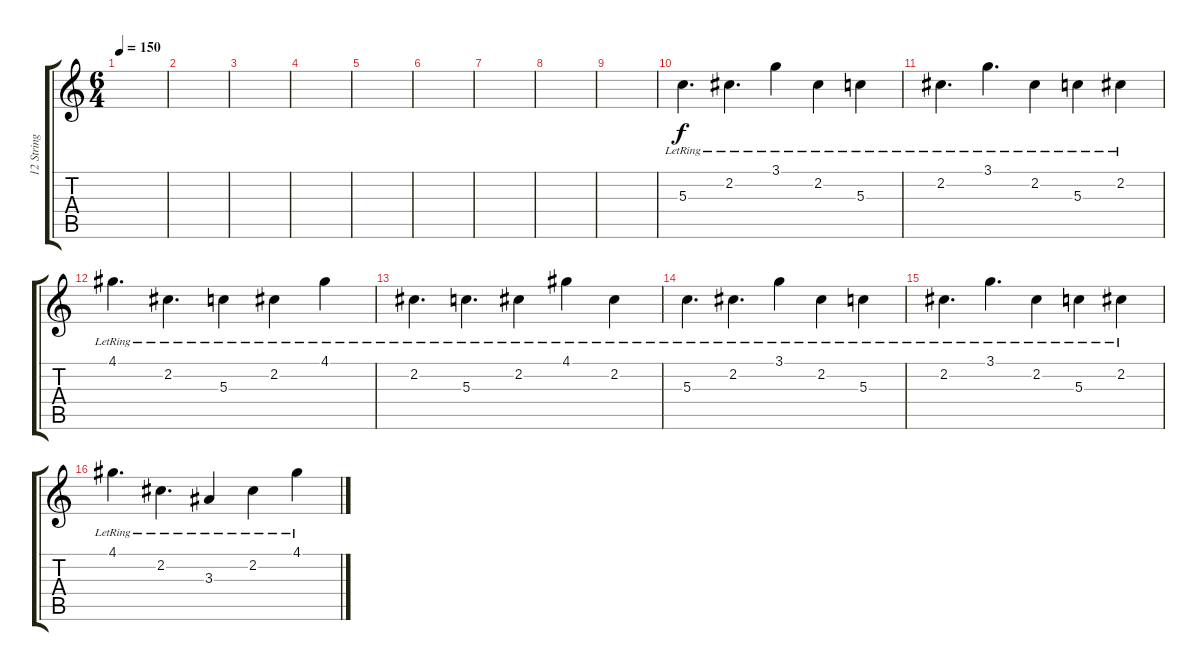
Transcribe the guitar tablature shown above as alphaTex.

\track ("12 String Acoustic" "12 String ") {instrument acousticguitarsteel}
\staff {score tabs}
\tuning (E4 B3 G3 D3 A2 E2) {hide}
\ts (6 4)
\tempo 150
\clef g2
\ks c
|
|
|
|
|
|
|
|
|
5.3{lr}.4{d} 2.2{lr}.4{d} 3.1{lr}.4 2.2{lr}.4 5.3{lr}.4 |
2.2{lr}.4{d} 3.1{lr}.4{d} 2.2{lr}.4 5.3{lr}.4 2.2{lr}.4 |
4.1{lr}.4{d} 2.2{lr}.4{d} 5.3{lr}.4 2.2{lr}.4 4.1{lr}.4 |
2.2{lr}.4{d} 5.3{lr}.4{d} 2.2{lr}.4 4.1{lr}.4 2.2{lr}.4 |
5.3{lr}.4{d} 2.2{lr}.4{d} 3.1{lr}.4 2.2{lr}.4 5.3{lr}.4 |
2.2{lr}.4{d} 3.1{lr}.4{d} 2.2{lr}.4 5.3{lr}.4 2.2{lr}.4 |
4.1{lr}.4{d} 2.2{lr}.4{d} 3.3{lr}.4 2.2{lr}.4 4.1{lr}.4
